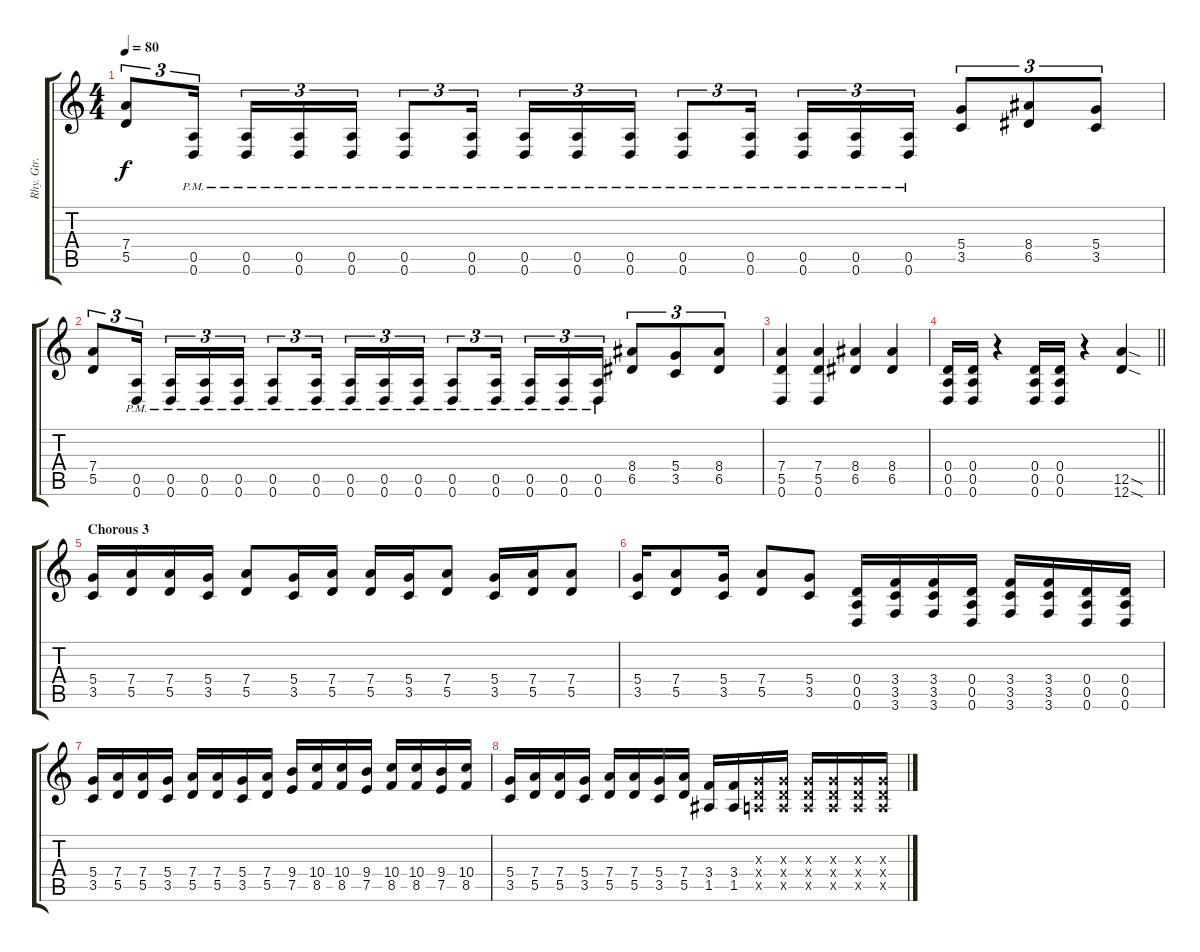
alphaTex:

\track ("Rhy. Gtr. 2" "Rhy. Gtr. ") {instrument distortionguitar}
\staff {score tabs}
\tuning (E4 B3 G3 D3 A2 D2) {hide}
\ts (4 4)
\tempo 80
\clef g2
\ks c
(7.4 5.5).8{tu (3 2) dy f} (0.5{pm} 0.6{pm}).16{tu (3 2) beam splitsecondary} (0.5{pm} 0.6{pm}).16{tu (3 2)} (0.5{pm} 0.6{pm}).16{tu (3 2)} (0.5{pm} 0.6{pm}).16{tu (3 2)} (0.5{pm} 0.6{pm}).8{tu (3 2)} (0.5{pm} 0.6{pm}).16{tu (3 2) beam splitsecondary} (0.5{pm} 0.6{pm}).16{tu (3 2)} (0.5{pm} 0.6{pm}).16{tu (3 2)} (0.5{pm} 0.6{pm}).16{tu (3 2)} (0.5{pm} 0.6{pm}).8{tu (3 2)} (0.5{pm} 0.6{pm}).16{tu (3 2) beam splitsecondary} (0.5{pm} 0.6{pm}).16{tu (3 2)} (0.5{pm} 0.6{pm}).16{tu (3 2)} (0.5{pm} 0.6{pm}).16{tu (3 2)} (5.4 3.5).8{tu (3 2)} (8.4 6.5).8{tu (3 2)} (5.4 3.5).8{tu (3 2)} |
(7.4 5.5).8{tu (3 2)} (0.5{pm} 0.6{pm}).16{tu (3 2) beam splitsecondary} (0.5{pm} 0.6{pm}).16{tu (3 2)} (0.5{pm} 0.6{pm}).16{tu (3 2)} (0.5{pm} 0.6{pm}).16{tu (3 2)} (0.5{pm} 0.6{pm}).8{tu (3 2)} (0.5{pm} 0.6{pm}).16{tu (3 2) beam splitsecondary} (0.5{pm} 0.6{pm}).16{tu (3 2)} (0.5{pm} 0.6{pm}).16{tu (3 2)} (0.5{pm} 0.6{pm}).16{tu (3 2)} (0.5{pm} 0.6{pm}).8{tu (3 2)} (0.5{pm} 0.6{pm}).16{tu (3 2) beam splitsecondary} (0.5{pm} 0.6{pm}).16{tu (3 2)} (0.5{pm} 0.6{pm}).16{tu (3 2)} (0.5{pm} 0.6{pm}).16{tu (3 2)} (8.4 6.5).8{tu (3 2)} (5.4 3.5).8{tu (3 2)} (8.4 6.5).8{tu (3 2)} |
(7.4 5.5 0.6).4 (7.4 5.5 0.6).4 (8.4 6.5).4 (8.4 6.5).4 |
\barLineRight lightlight
(0.4 0.5 0.6).16 (0.4 0.5 0.6).16 r.4 (0.4 0.5 0.6).16 (0.4 0.5 0.6).16 r.4 (12.5{sod} 12.6{sod}).4 |
\section ("" "Chorous 3")
(5.4 3.5).16 (7.4 5.5).16 (7.4 5.5).16 (5.4 3.5).16 (7.4 5.5).8 (5.4 3.5).16 (7.4 5.5).16 (7.4 5.5).16 (5.4 3.5).16 (7.4 5.5).8 (5.4 3.5).16 (7.4 5.5).16 (7.4 5.5).8 |
(5.4 3.5).16 (7.4 5.5).8 (5.4 3.5).16 (7.4 5.5).8 (5.4 3.5).8 (0.4 0.5 0.6).16 (3.4 3.5 3.6).16 (3.4 3.5 3.6).16 (0.4 0.5 0.6).16 (3.4 3.5 3.6).16 (3.4 3.5 3.6).16 (0.4 0.5 0.6).16 (0.4 0.5 0.6).16 |
(5.4 3.5).16 (7.4 5.5).16 (7.4 5.5).16 (5.4 3.5).16 (7.4 5.5).16 (7.4 5.5).16 (5.4 3.5).16 (7.4 5.5).16 (9.4 7.5).16 (10.4 8.5).16 (10.4 8.5).16 (9.4 7.5).16 (10.4 8.5).16 (10.4 8.5).16 (9.4 7.5).16 (10.4 8.5).16 |
(5.4 3.5).16 (7.4 5.5).16 (7.4 5.5).16 (5.4 3.5).16 (7.4 5.5).16 (7.4 5.5).16 (5.4 3.5).16 (7.4 5.5).16 (3.4 1.5).16 (3.4 1.5).16 (0.3{x} 0.4{x} 0.5{x}).16 (0.3{x} 0.4{x} 0.5{x}).16 (0.3{x} 0.4{x} 0.5{x}).16 (0.3{x} 0.4{x} 0.5{x}).16 (0.3{x} 0.4{x} 0.5{x}).16 (0.3{x} 0.4{x} 0.5{x}).16
